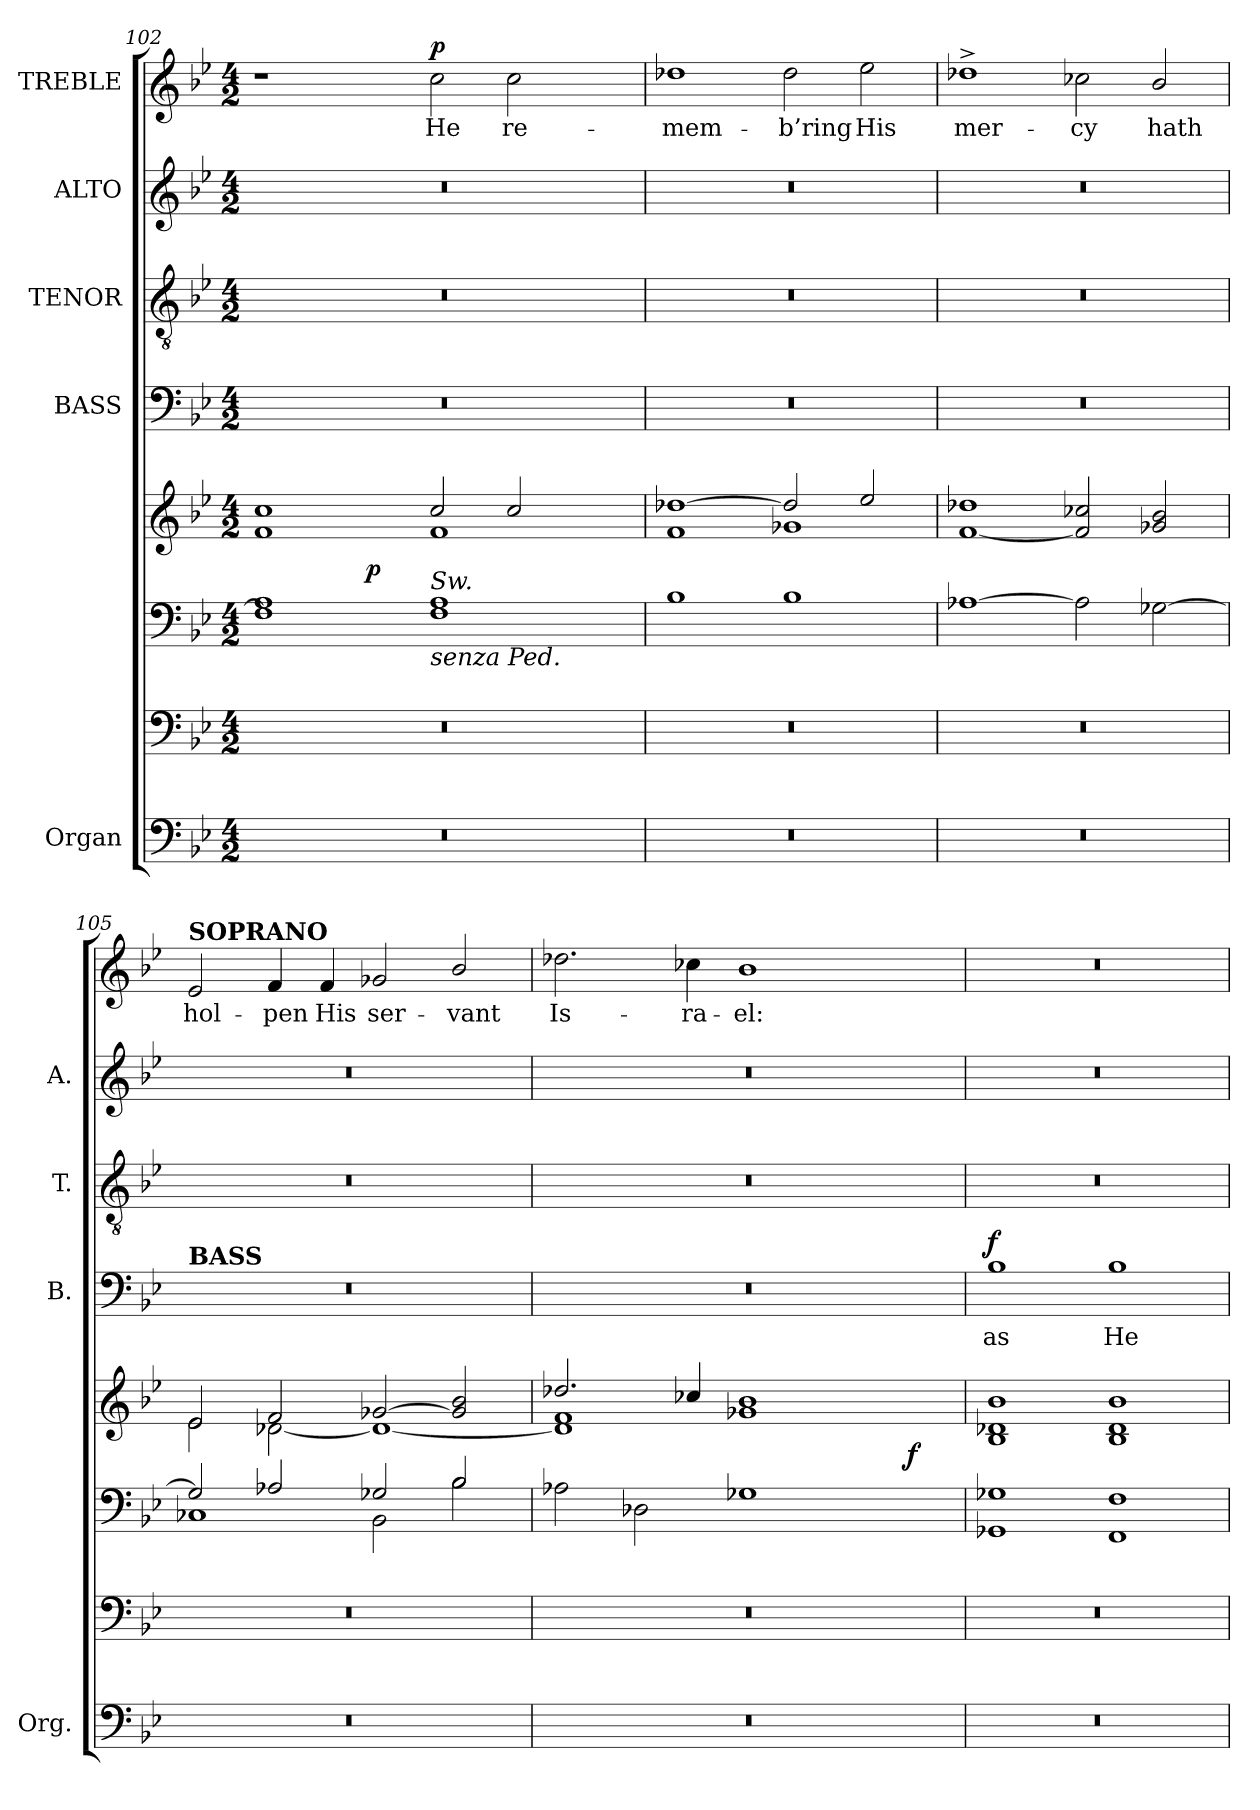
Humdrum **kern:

**kern	**kern	**kern	**kern	**dynam	**kern	**text	**dynam	**kern	**kern	**kern	**text	**dynam
*part5	*part5	*part5	*part5	*part5	*part4	*part4	*part4	*part3	*part2	*part1	*part1	*part1
*staff8	*staff7	*staff6	*staff5	*staff5/6/7/8	*staff4	*staff4	*staff4	*staff3	*staff2	*staff1	*staff1	*staff1
*I"Organ	*	*	*	*	*I"BASS	*	*	*I"TENOR	*I"ALTO	*I"TREBLE	*	*
*I'Org.	*	*	*	*	*I'B.	*	*	*I'T.	*I'A.	*	*	*
*clefF4	*clefF4	*clefF4	*clefG2	*	*clefF4	*	*	*clefGv2	*clefG2	*clefG2	*	*
*	*	*	*	*	*	*	*	*ITrd7c12	*	*	*	*
*k[b-e-]	*k[b-e-]	*k[b-e-]	*k[b-e-]	*	*k[b-e-]	*	*	*k[b-e-]	*k[b-e-]	*k[b-e-]	*	*
*B-:	*B-:	*B-:	*B-:	*	*B-:	*	*	*B-:	*B-:	*B-:	*	*
*M4/2	*M4/2	*M4/2	*M4/2	*	*M4/2	*	*	*M4/2	*M4/2	*M4/2	*	*
=102	=102	=102	=102	=102	=102	=102	=102	=102	=102	=102	=102	=102
!LO:N:vis=1	!LO:N:vis=1	!	!	!	!LO:N:vis=1	!	!	!LO:N:vis=1	!LO:N:vis=1	!	!	!
*	*	*^	*^	*	*	*	*	*	*	*	*	*
*	*	*	*^	*	*	*	*	*	*	*	*	*	*	*
0r	0r	1Ai	1Fi]	2ryy	1cci	1fi	.	0r	.	.	0r	0r	1r	.	.
.	.	.	.	8ryy	.	.	.	.	.	.	.	.	.	.	.
.	.	.	.	1024ryy	.	.	.	.	.	.	.	.	.	.	.
.	.	.	.	1ryy	.	.	p	.	.	.	.	.	.	.	.
!	!	!LO:TX:a:i:t=Sw.	!	!	!	!	!	!	!	!	!	!	!	!	!
!	!	!LO:TX:b:i:t=senza Ped.	!	!	!	!	!	!	!	!	!	!	!	!	!
!	!	!	!	!	!	!	!	!	!	!	!	!	!	!LO:LY:b:color=#000000	!
.	.	1Ai	1Fi	.	2cci/	1fi	.	.	.	.	.	.	2cci\	He	p
!	!	!	!	!	!	!	!	!	!	!	!	!	!	!LO:LY:b:color=#000000	!
.	.	.	.	.	2cci/	.	.	.	.	.	.	.	2cci\	re-	.
.	.	.	.	4ryy	.	.	.	.	.	.	.	.	.	.	.
.	.	.	.	16ryy	.	.	.	.	.	.	.	.	.	.	.
.	.	.	.	32ryy	.	.	.	.	.	.	.	.	.	.	.
.	.	.	.	64ryy	.	.	.	.	.	.	.	.	.	.	.
.	.	.	.	128...ryy	.	.	.	.	.	.	.	.	.	.	.
=103	=103	=103	=103	=103	=103	=103	=103	=103	=103	=103	=103	=103	=103	=103	=103
!LO:N:vis=1	!LO:N:vis=1	!	!	!	!	!	!	!LO:N:vis=1	!	!	!LO:N:vis=1	!LO:N:vis=1	!	!	!
*	*	*v	*v	*v	*	*	*	*	*	*	*	*	*	*	*
*	*	*^	*	*	*	*	*	*	*	*	*	*	*
*	*	*	*^	*	*	*	*	*	*	*	*	*	*	*
!	!	!	!	!	!	!	!	!	!	!	!	!	!	!LO:LY:b:color=#000000	!
*	*	*v	*v	*v	*	*	*	*	*	*	*	*	*	*	*
0r	0r	1B-i	[1dd-Xi	1fi	.	0r	.	.	0r	0r	1dd-Xi	-mem-	.
!	!	!	!	!	!	!	!	!	!	!	!	!LO:LY:b:color=#000000	!
.	.	1B-i	2dd-i/]	1g-Xi	.	.	.	.	.	.	2dd-i\	-b’ring	.
!	!	!	!	!	!	!	!	!	!	!	!	!LO:LY:b:color=#000000	!
.	.	.	2ee-i/	.	.	.	.	.	.	.	2ee-i\	His	.
*	*	*	*v	*v	*	*	*	*	*	*	*	*	*
=104	=104	=104	=104	=104	=104	=104	=104	=104	=104	=104	=104	=104
!LO:N:vis=1	!LO:N:vis=1	!	!	!	!LO:N:vis=1	!	!	!LO:N:vis=1	!LO:N:vis=1	!	!	!
!	!	!	!	!	!	!	!	!	!	!	!LO:LY:b:color=#000000	!
0r	0r	[1A-Xi	[1fi 1dd-Xi	.	0r	.	.	0r	0r	1dd-X^i	mer-	.
!	!	!	!	!	!	!	!	!	!	!	!LO:LY:b:color=#000000	!
.	.	2A-i\]	2fi/] 2cc-Xi	.	.	.	.	.	.	2cc-Xi\	-cy	.
!	!	!	!	!	!	!	!	!	!	!	!LO:LY:b:color=#000000	!
.	.	[2G-Xi\	2g-Xi/ 2b-i	.	.	.	.	.	.	2b-i/	hath	.
!!LO:LB:g=z
=105	=105	=105	=105	=105	=105	=105	=105	=105	=105	=105	=105	=105
!LO:N:vis=1	!LO:N:vis=1	!	!	!	!LO:N:vis=1	!	!	!LO:N:vis=1	!LO:N:vis=1	!	!	!
*	*	*^	*^	*	*	*	*	*	*	*	*	*
!	!	!	!	!	!	!	!	!	!	!	!	!LO:TX:a:B:t=SOPRANO	!	!
!	!	!	!	!	!	!	!LO:TX:a:B:t=BASS	!	!	!	!	!	!	!
!	!	!	!	!	!	!	!	!	!	!	!	!	!LO:LY:b:color=#000000	!
0r	0r	2G-i/]	1C-Xi	2e-i/	2e-i\	.	0r	.	.	0r	0r	2e-i/	hol-	.
!	!	!	!	!	!	!	!	!	!	!	!	!	!LO:LY:b:color=#000000	!
.	.	2A-Xi/	.	2fi/	[2d-Xi\	.	.	.	.	.	.	4fi/	-pen	.
!	!	!	!	!	!	!	!	!	!	!	!	!	!LO:LY:b:color=#000000	!
.	.	.	.	.	.	.	.	.	.	.	.	4fi/	His	.
!	!	!	!	!	!	!	!	!	!	!	!	!	!LO:LY:b:color=#000000	!
.	.	2G-Xi/	2BB-i\	[2g-Xi/	1d-i_	.	.	.	.	.	.	2g-Xi/	ser-	.
!	!	!	!	!	!	!	!	!	!	!	!	!	!LO:LY:b:color=#000000	!
.	.	2B-i/	2B-i\	2g-i/] 2b-i	.	.	.	.	.	.	.	2b-i/	-vant	.
=106	=106	=106	=106	=106	=106	=106	=106	=106	=106	=106	=106	=106	=106	=106
!LO:N:vis=1	!LO:N:vis=1	!	!	!	!	!	!LO:N:vis=1	!	!	!LO:N:vis=1	!LO:N:vis=1	!	!	!
!	!	!	!	!	!	!	!	!	!	!	!	!	!LO:LY:b:color=#000000	!
0r	0r	2A-Xi\	1ryy	2.dd-Xi/	1d-i] 1fi	.	0r	.	.	0r	0r	2.dd-Xi\	Is-	.
.	.	2D-Xi\	.	.	.	.	.	.	.	.	.	.	.	.
!	!	!	!	!	!	!	!	!	!	!	!	!	!LO:LY:b:color=#000000	!
.	.	.	.	4cc-Xi/	.	.	.	.	.	.	.	4cc-Xi\	-ra-	.
!	!	!	!	!	!	!	!	!	!	!	!	!	!LO:LY:b:color=#000000	!
.	.	1G-Xi	2ryy	1b-i	1g-Xi	.	.	.	.	.	.	1b-i	-el:	.
.	.	.	8ryy	.	.	.	.	.	.	.	.	.	.	.
.	.	.	16ryy	.	.	.	.	.	.	.	.	.	.	.
.	.	.	32ryy	.	.	.	.	.	.	.	.	.	.	.
.	.	.	64ryy	.	.	.	.	.	.	.	.	.	.	.
.	.	.	128ryy	.	.	.	.	.	.	.	.	.	.	.
.	.	.	512ryy	.	.	.	.	.	.	.	.	.	.	.
.	.	.	4ryy	.	.	f	.	.	.	.	.	.	.	.
.	.	.	256.ryy	.	.	.	.	.	.	.	.	.	.	.
=107	=107	=107	=107	=107	=107	=107	=107	=107	=107	=107	=107	=107	=107	=107
!LO:N:vis=1	!LO:N:vis=1	!	!	!	!	!	!	!	!	!	!	!	!	!
*	*	*v	*v	*	*	*	*	*	*	*	*	*	*	*
*	*	*	*v	*v	*	*	*	*	*	*	*	*	*
*	*	*^	*^	*	*	*	*	*	*	*	*	*
!	!	!LO:TX:a:i:t=Gt.	!	!	!	!	!	!	!	!	!	!	!	!
!	!	!LO:TX:b:i:t=Ped.	!	!	!	!	!	!	!	!	!	!	!	!
!	!	!	!	!	!	!	!	!LO:LY:b:color=#000000	!	!LO:N:vis=1	!LO:N:vis=1	!LO:N:vis=1	!	!
*	*	*v	*v	*	*	*	*	*	*	*	*	*	*	*
*	*	*	*v	*v	*	*	*	*	*	*	*	*	*
0r	0r	1GG-Xi 1G-Xi	1B-i 1d-Xi 1b-i	.	1B-i	as	f	0r	0r	0r	.	.
!	!	!	!	!	!	!LO:LY:b:color=#000000	!	!	!	!	!	!
.	.	1FFi 1Fi	1B-i 1d-i 1b-i	.	1B-i	He	.	.	.	.	.	.
=	=	=	=	=	=	=	=	=	=	=	=	=
*-	*-	*-	*-	*-	*-	*-	*-	*-	*-	*-	*-	*-
